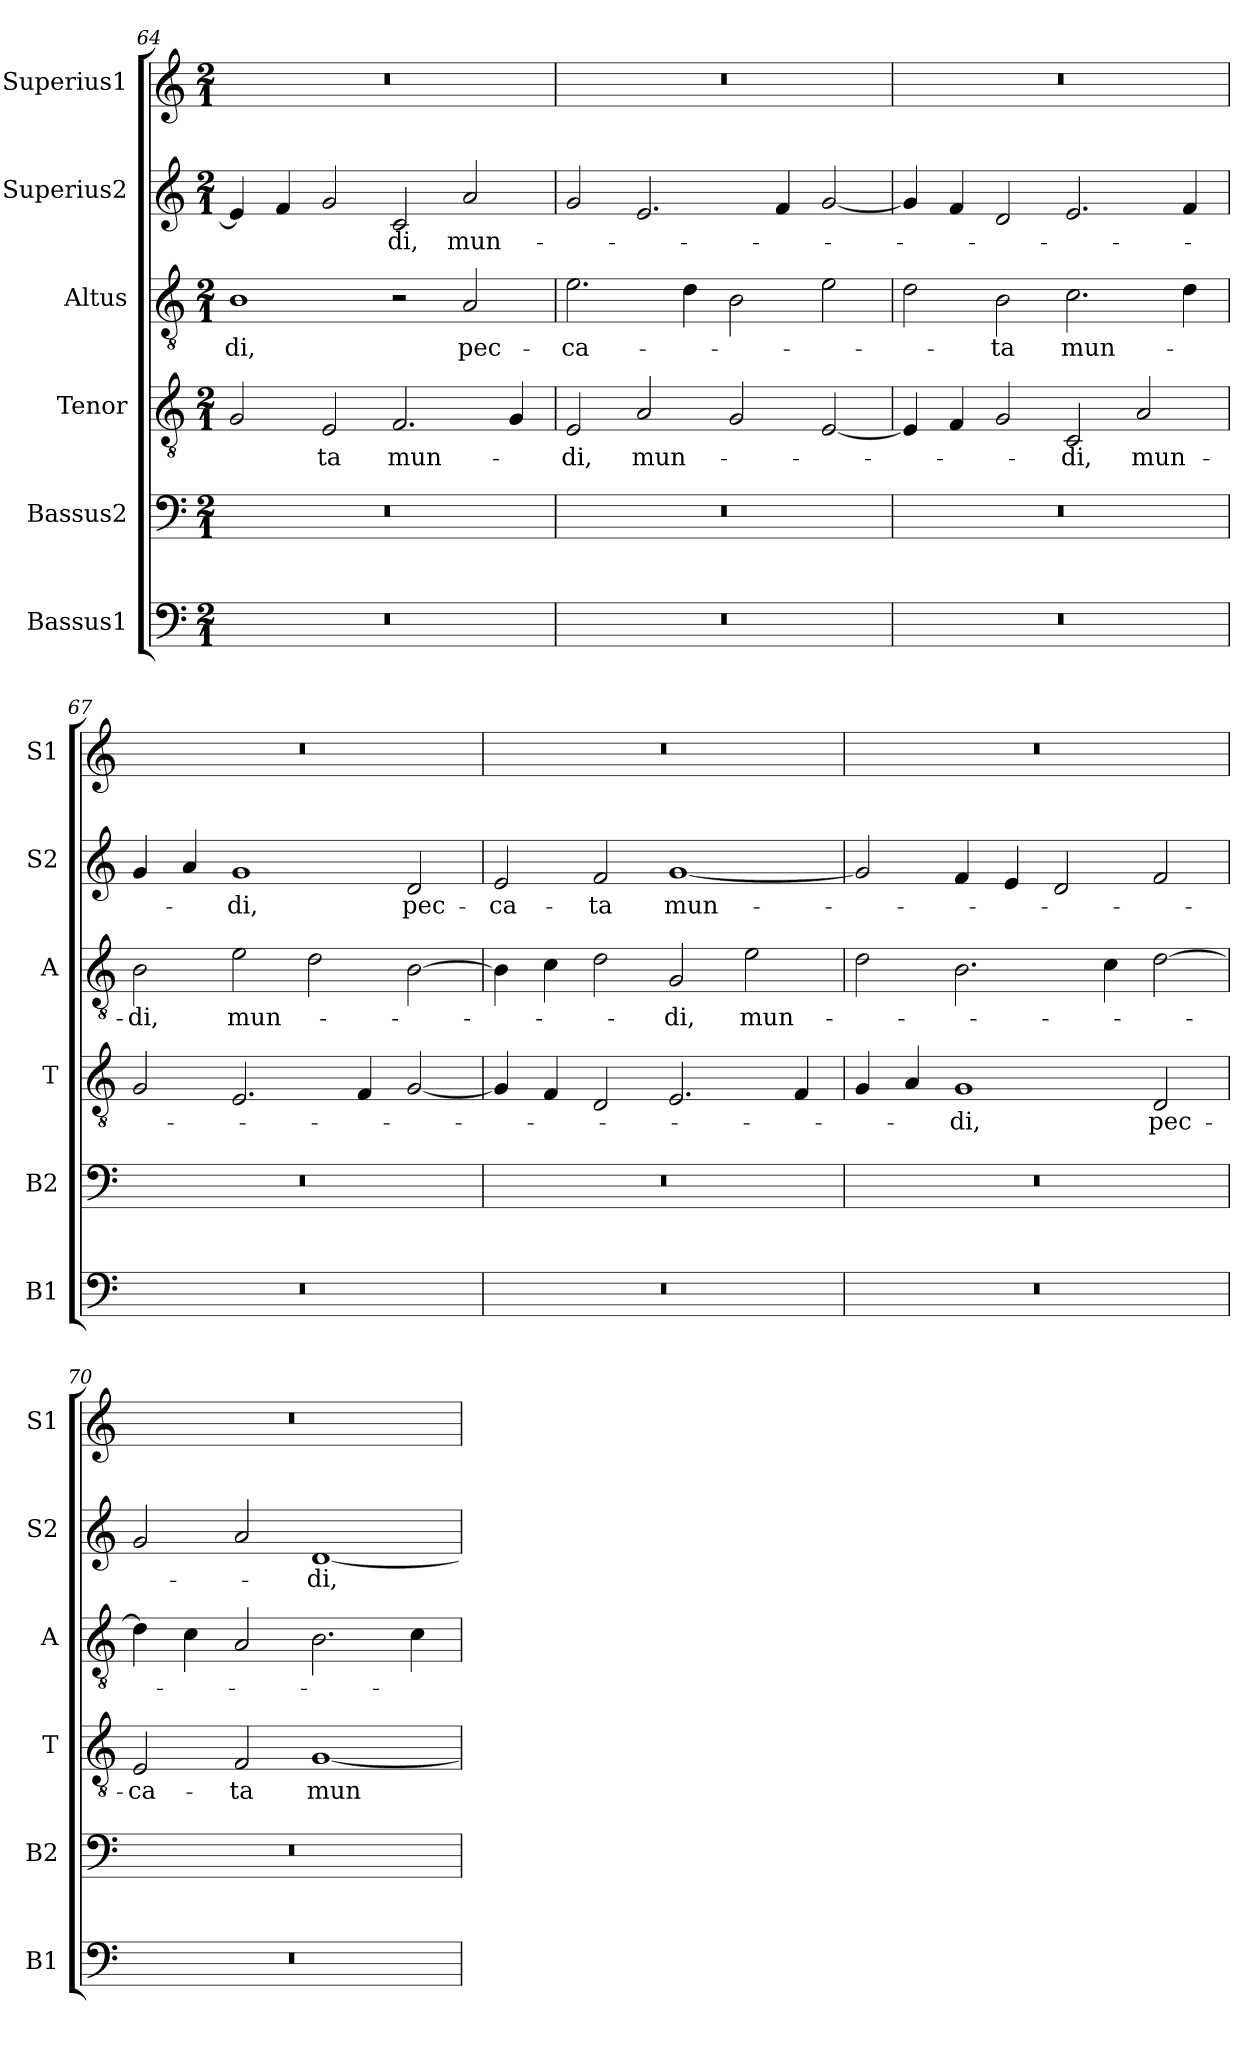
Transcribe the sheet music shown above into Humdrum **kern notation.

**kern	**kern	**kern	**text	**kern	**text	**kern	**text	**kern
*part6	*part5	*part4	*part4	*part3	*part3	*part2	*part2	*part1
*staff6	*staff5	*staff4	*staff4	*staff3	*staff3	*staff2	*staff2	*staff1
*I"Bassus1	*I"Bassus2	*I"Tenor	*	*I"Altus	*	*I"Superius2	*	*I"Superius1
*I'B1	*I'B2	*I'T	*	*I'A	*	*I'S2	*	*I'S1
*clefF4	*clefF4	*clefGv2	*	*clefGv2	*	*clefG2	*	*clefG2
*k[]	*k[]	*k[]	*	*k[]	*	*k[]	*	*k[]
*M2/1	*M2/1	*M2/1	*	*M2/1	*	*M2/1	*	*M2/1
=64	=64	=64	=64	=64	=64	=64	=64	=64
0r	0r	2G/	.	1B	-di,	4e/]	.	0r
.	.	.	.	.	.	4f/	.	.
.	.	2E/	-ta	.	.	2g/	.	.
.	.	2.F/	mun-	2r	.	2c/	-di,	.
.	.	.	.	2A/	pec-	2a/	mun-	.
.	.	4G/	.	.	.	.	.	.
=65	=65	=65	=65	=65	=65	=65	=65	=65
0r	0r	2E/	-di,	2.e\	-ca-	2g/	.	0r
.	.	2A/	mun-	.	.	2.e/	.	.
.	.	.	.	4d\	.	.	.	.
.	.	2G/	.	2B\	.	.	.	.
.	.	.	.	.	.	4f/	.	.
.	.	[2E/	.	2e\	.	[2g/	.	.
=66	=66	=66	=66	=66	=66	=66	=66	=66
0r	0r	4E/]	.	2d\	.	4g/]	.	0r
.	.	4F/	.	.	.	4f/	.	.
.	.	2G/	.	2B\	-ta	2d/	.	.
.	.	2C/	-di,	2.c\	mun-	2.e/	.	.
.	.	2A/	mun-	.	.	.	.	.
.	.	.	.	4d\	.	4f/	.	.
=67	=67	=67	=67	=67	=67	=67	=67	=67
0r	0r	2G/	.	2B\	-di,	4g/	.	0r
.	.	.	.	.	.	4a/	.	.
.	.	2.E/	.	2e\	mun-	1g	-di,	.
.	.	.	.	2d\	.	.	.	.
.	.	4F/	.	.	.	.	.	.
.	.	[2G/	.	[2B\	.	2d/	pec-	.
=68	=68	=68	=68	=68	=68	=68	=68	=68
0r	0r	4G/]	.	4B\]	.	2e/	-ca-	0r
.	.	4F/	.	4c\	.	.	.	.
.	.	2D/	.	2d\	.	2f/	-ta	.
.	.	2.E/	.	2G/	-di,	[1g	mun-	.
.	.	.	.	2e\	mun-	.	.	.
.	.	4F/	.	.	.	.	.	.
=69	=69	=69	=69	=69	=69	=69	=69	=69
0r	0r	4G/	.	2d\	.	2g/]	.	0r
.	.	4A/	.	.	.	.	.	.
.	.	1G	-di,	2.B\	.	4f/	.	.
.	.	.	.	.	.	4e/	.	.
.	.	.	.	.	.	2d/	.	.
.	.	.	.	4c\	.	.	.	.
.	.	2D/	pec-	[2d\	.	2f/	.	.
=70	=70	=70	=70	=70	=70	=70	=70	=70
0r	0r	2E/	-ca-	4d\]	.	2g/	.	0r
.	.	.	.	4c\	.	.	.	.
.	.	2F/	-ta	2A/	.	2a/	.	.
.	.	[1G	mun-	2.B\	.	[1d	-di,	.
.	.	.	.	4c\	.	.	.	.
=	=	=	=	=	=	=	=	=
*-	*-	*-	*-	*-	*-	*-	*-	*-
